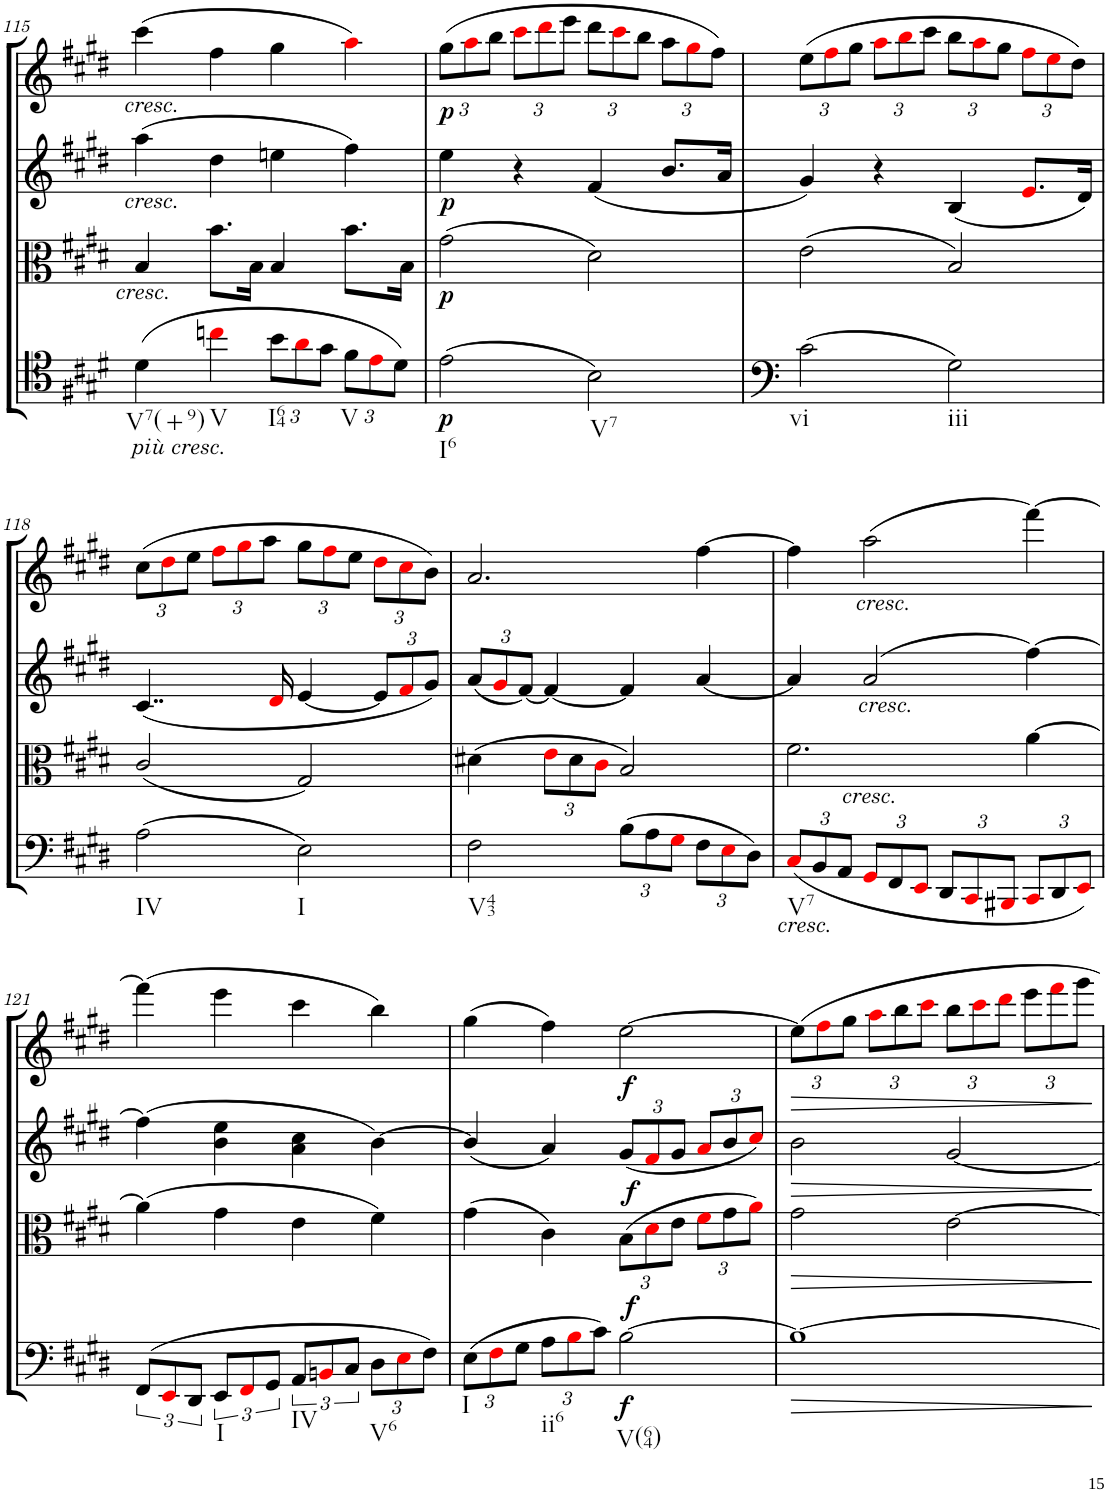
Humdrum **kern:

**kern	**dynam	**kern	**dynam	**kern	**dynam	**kern	**dynam
*part4	*part4	*part3	*part3	*part2	*part2	*part1	*part1
*staff4	*staff4	*staff3	*staff3	*staff2	*staff2	*staff1	*staff1
*I"Cello	*	*I"Viola	*	*I"2nd Violin	*	*I"1st Violin	*
*	*	*I'Vla	*	*I'Vln	*	*I'Vln	*
!!LO:PB:g=z
*clefC4	*	*clefC3	*	*clefG2	*	*clefG2	*
*k[f#c#g#d#]	*	*k[f#c#g#d#]	*	*k[f#c#g#d#]	*	*k[f#c#g#d#]	*
*M4/4	*	*M4/4	*	*M4/4	*	*M4/4	*
*met(c)	*	*met(c)	*	*met(c)	*	*met(c)	*
=115	=115	=115	=115	=115	=115	=115	=115
!	!	!	!	!	!	!LO:TX:b:i:t=cresc.	!
!	!	!	!	!LO:TX:b:i:t=cresc.	!	!	!
!	!	!LO:TX:b:i:t=cresc.	!	!	!	!	!
!LO:TX:b:i:t=più cresc.	!	!	!	!	!	!	!
!LO:TX:b:t=V7(+9)	!	!	!	!	!	!	!
(4d#\	.	4B/	.	(4aa\	.	(4ccc#\	.
!LO:TX:b:t=V	!	!	!	!	!	!	!
4ccni\	.	8.b\L	.	4dd#\	.	4ff#\	.
.	.	16B\Jk	.	.	.	.	.
*Xbrackettup	*	*	*	*	*	*	*
!LO:TX:b:t=I64	!	!	!	!	!	!	!
12b\L	.	4B/	.	4een\	.	4gg#\	.
12ai\	.	.	.	.	.	.	.
12g#\J	.	.	.	.	.	.	.
!LO:TX:b:t=V	!	!	!	!	!	!	!
12f#\L	.	8.b\L	.	4ff#\)	.	4aai\)	.
12ei\	.	.	.	.	.	.	.
12d#\J)	.	.	.	.	.	.	.
.	.	16B\Jk	.	.	.	.	.
=116	=116	=116	=116	=116	=116	=116	=116
*	*	*	*	*	*	*Xbrackettup	*
!LO:TX:b:t=I6	!	!	!	!	!	!	!
!	!LO:DY:b	!	!LO:DY:b	!	!LO:DY:b	!	!LO:DY:b
(2e\	p	(2g#\	p	4ee\	p	(12gg#\L	p
.	.	.	.	.	.	12aai\	.
.	.	.	.	.	.	12bb\J	.
.	.	.	.	4r	.	12ccc#i\L	.
.	.	.	.	.	.	12ddd#i\	.
.	.	.	.	.	.	12eee\J	.
!LO:TX:b:t=V7	!	!	!	!	!	!	!
2B\)	.	2d#\)	.	(4f#/	.	12ddd#\L	.
.	.	.	.	.	.	12ccc#i\	.
.	.	.	.	.	.	12bb\J	.
.	.	.	.	8.b/L	.	12aa\L	.
.	.	.	.	.	.	12gg#i\	.
.	.	.	.	.	.	12ff#\J)	.
.	.	.	.	16a/Jk	.	.	.
=117	=117	=117	=117	=117	=117	=117	=117
!LO:TX:b:t=vi	!	!	!	!	!	!	!
(2c#\	.	(2e\	.	4g#/)	.	(12ee\L	.
.	.	.	.	.	.	12ff#i\	.
.	.	.	.	.	.	12gg#\J	.
.	.	.	.	4r	.	12aai\L	.
.	.	.	.	.	.	12bbi\	.
.	.	.	.	.	.	12ccc#\J	.
!LO:TX:b:t=iii	!	!	!	!	!	!	!
2G#\)	.	2B/)	.	(4B/	.	12bb\L	.
.	.	.	.	.	.	12aai\	.
.	.	.	.	.	.	12gg#\J	.
.	.	.	.	8.ei/L	.	12ff#i\L	.
.	.	.	.	.	.	12eei\	.
.	.	.	.	.	.	12dd#\J)	.
.	.	.	.	16d#/Jk)	.	.	.
!!LO:LB:g=z
=118	=118	=118	=118	=118	=118	=118	=118
!LO:TX:b:t=IV	!	!	!	!	!	!	!
(2A\	.	(2c#/	.	(4..c#/	.	(12cc#\L	.
.	.	.	.	.	.	12dd#i\	.
.	.	.	.	.	.	12ee\J	.
.	.	.	.	.	.	12ff#i\L	.
.	.	.	.	.	.	12gg#i\	.
.	.	.	.	.	.	12aa\J	.
.	.	.	.	16d#i/	.	.	.
!LO:TX:b:t=I	!	!	!	!	!	!	!
2E\)	.	2G#/)	.	[4e/	.	12gg#\L	.
.	.	.	.	.	.	12ff#i\	.
.	.	.	.	.	.	12ee\J	.
*	*	*	*	*Xbrackettup	*	*	*
.	.	.	.	12e/L]	.	12dd#i\L	.
.	.	.	.	12f#i/	.	12cc#i\	.
.	.	.	.	12g#/J)	.	12b\J)	.
=119	=119	=119	=119	=119	=119	=119	=119
!LO:TX:b:t=V43	!	!	!	!	!	!	!
2F#\	.	(4d#X\	.	(12a/L	.	2.a/	.
.	.	.	.	12g#i/	.	.	.
.	.	.	.	[12f#/J)	.	.	.
*	*	*Xbrackettup	*	*	*	*	*
.	.	12ei\L	.	4f#/_	.	.	.
.	.	12d#\	.	.	.	.	.
.	.	12c#i\J	.	.	.	.	.
(12B\L	.	2B/)	.	4f#/]	.	.	.
12A\	.	.	.	.	.	.	.
12G#i\J	.	.	.	.	.	.	.
12F#\L	.	.	.	[4a/	.	[4ff#\	.
12Ei\	.	.	.	.	.	.	.
12D#\J)	.	.	.	.	.	.	.
=120	=120	=120	=120	=120	=120	=120	=120
!LO:TX:b:i:t=cresc.	!	!	!	!	!	!	!
!LO:TX:b:t=V7	!	!	!	!	!	!	!
(12C#i/L	.	2.f#\	.	4a/]	.	4ff#\]	.
12BB/	.	.	.	.	.	.	.
12AA/J	.	.	.	.	.	.	.
!	!	!	!	!	!	!LO:TX:b:i:t=cresc.	!
!	!	!	!	!LO:TX:b:i:t=cresc.	!	!	!
12GG#i/L	.	.	.	(2a/	.	(2aa\	.
12FF#/	.	.	.	.	.	.	.
12EEi/J	.	.	.	.	.	.	.
12DD#/L	.	.	.	.	.	.	.
12CC#i/	.	.	.	.	.	.	.
12BBB#Xi/J	.	.	.	.	.	.	.
!	!	!LO:TX:b:i:t=cresc.	!	!	!	!	!
12CC#i/L	.	[4a\	.	[4ff#\)	.	[4fff#\)	.
12DD#/	.	.	.	.	.	.	.
12EEi/J)	.	.	.	.	.	.	.
!!LO:LB:g=z
=121	=121	=121	=121	=121	=121	=121	=121
*brackettup	*	*	*	*	*	*	*
(12FF#/L	.	(4a\]	.	(4ff#\]	.	(4fff#\]	.
12EEi/	.	.	.	.	.	.	.
12DD#/J	.	.	.	.	.	.	.
!LO:TX:b:t=I	!	!	!	!	!	!	!
12EE/L	.	4g#\	.	4b\ 4ee\	.	4eee\	.
12FF#i/	.	.	.	.	.	.	.
12GG#/J	.	.	.	.	.	.	.
!LO:TX:b:t=IV	!	!	!	!	!	!	!
12AA/L	.	4e\	.	4a\ 4cc#\	.	4ccc#\	.
12BBni/	.	.	.	.	.	.	.
12C#/J	.	.	.	.	.	.	.
*Xbrackettup	*	*	*	*	*	*	*
!LO:TX:b:t=V6	!	!	!	!	!	!	!
12D#\L	.	4f#\)	.	[4b\)	.	4bb\)	.
12Ei\	.	.	.	.	.	.	.
12F#\J)	.	.	.	.	.	.	.
=122	=122	=122	=122	=122	=122	=122	=122
!LO:TX:b:t=I	!	!	!	!	!	!	!
(12E\L	.	(4g#\	.	(4b/]	.	(4gg#\	.
12F#i\	.	.	.	.	.	.	.
12G#\J	.	.	.	.	.	.	.
!LO:TX:b:t=ii6	!	!	!	!	!	!	!
12A\L	.	4c#\)	.	4a/)	.	4ff#\)	.
12Bi\	.	.	.	.	.	.	.
12c#\J)	.	.	.	.	.	.	.
!LO:TX:b:t=V(64)	!	!	!	!	!	!	!
!	!LO:DY:b	!	!LO:DY:b	!	!LO:DY:b	!	!LO:DY:b
[2B\	f	(12B\L	f	(12g#/L	f	[2ee\	f
.	.	12d#i\	.	12f#i/	.	.	.
.	.	12e\J	.	12g#/J	.	.	.
.	.	12f#i\L	.	12ai/L	.	.	.
.	.	12g#\	.	12b/	.	.	.
.	.	12ai\J)	.	12cc#i/J)	.	.	.
=123	=123	=123	=123	=123	=123	=123	=123
!	!LO:HP:b	!	!LO:HP:b	!	!LO:HP:b	!	!LO:HP:b
1B_	>	2g#\	>	2b\	>	12ee\L]	>
.	.	.	.	.	.	12ff#i\	.
.	.	.	.	.	.	12gg#\J	.
.	.	.	.	.	.	12aai\L	.
.	.	.	.	.	.	12bb\	.
.	.	.	.	.	.	12ccc#i\J	.
.	.	[2e\	.	[2g#/	.	12bb\L	.
.	.	.	.	.	.	12ccc#i\	.
.	.	.	.	.	.	12ddd#i\J	.
.	.	.	.	.	.	12eee\L	.
.	.	.	.	.	.	12fff#i\	.
.	.	.	.	.	.	12ggg#\J	.
.	]	.	]	.	]	.	]
=	=	=	=	=	=	=	=
*-	*-	*-	*-	*-	*-	*-	*-
